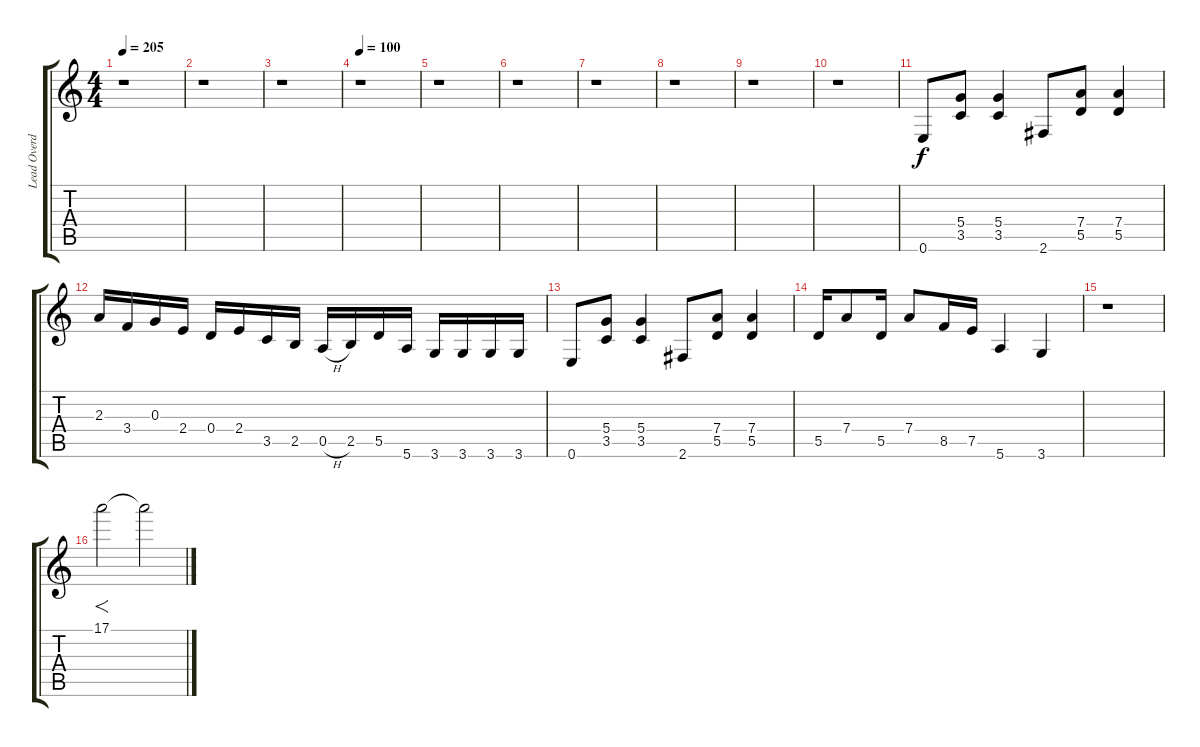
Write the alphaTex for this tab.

\track ("Lead Overdriven" "Lead Overd") {instrument overdrivenguitar}
\staff {score tabs}
\tuning (E4 B3 G3 D3 A2 E2) {hide}
\ts (4 4)
\tempo 205
\clef g2
\ks c
r.1{dy f} |
r.1 |
r.1 |
\tempo 100
r.1 |
r.1 |
r.1 |
r.1 |
r.1 |
r.1 |
r.1 |
0.6.8 (5.4 3.5).8 (5.4 3.5).4 2.6.8 (7.4 5.5).8 (7.4 5.5).4 |
2.3.16 3.4.16 0.3.16 2.4.16 0.4.16 2.4.16 3.5.16 2.5.16 0.5{h}.16 2.5.16 5.5.16 5.6.16 3.6.16 3.6.16 3.6.16 3.6.16 |
0.6.8 (5.4 3.5).8 (5.4 3.5).4 2.6.8 (7.4 5.5).8 (7.4 5.5).4 |
5.5.16 7.4.8 5.5.16 7.4.8 8.5.16 7.5.16 5.6.4 3.6.4 |
r.1 |
17.1.2{f} 17.1{t}.2
